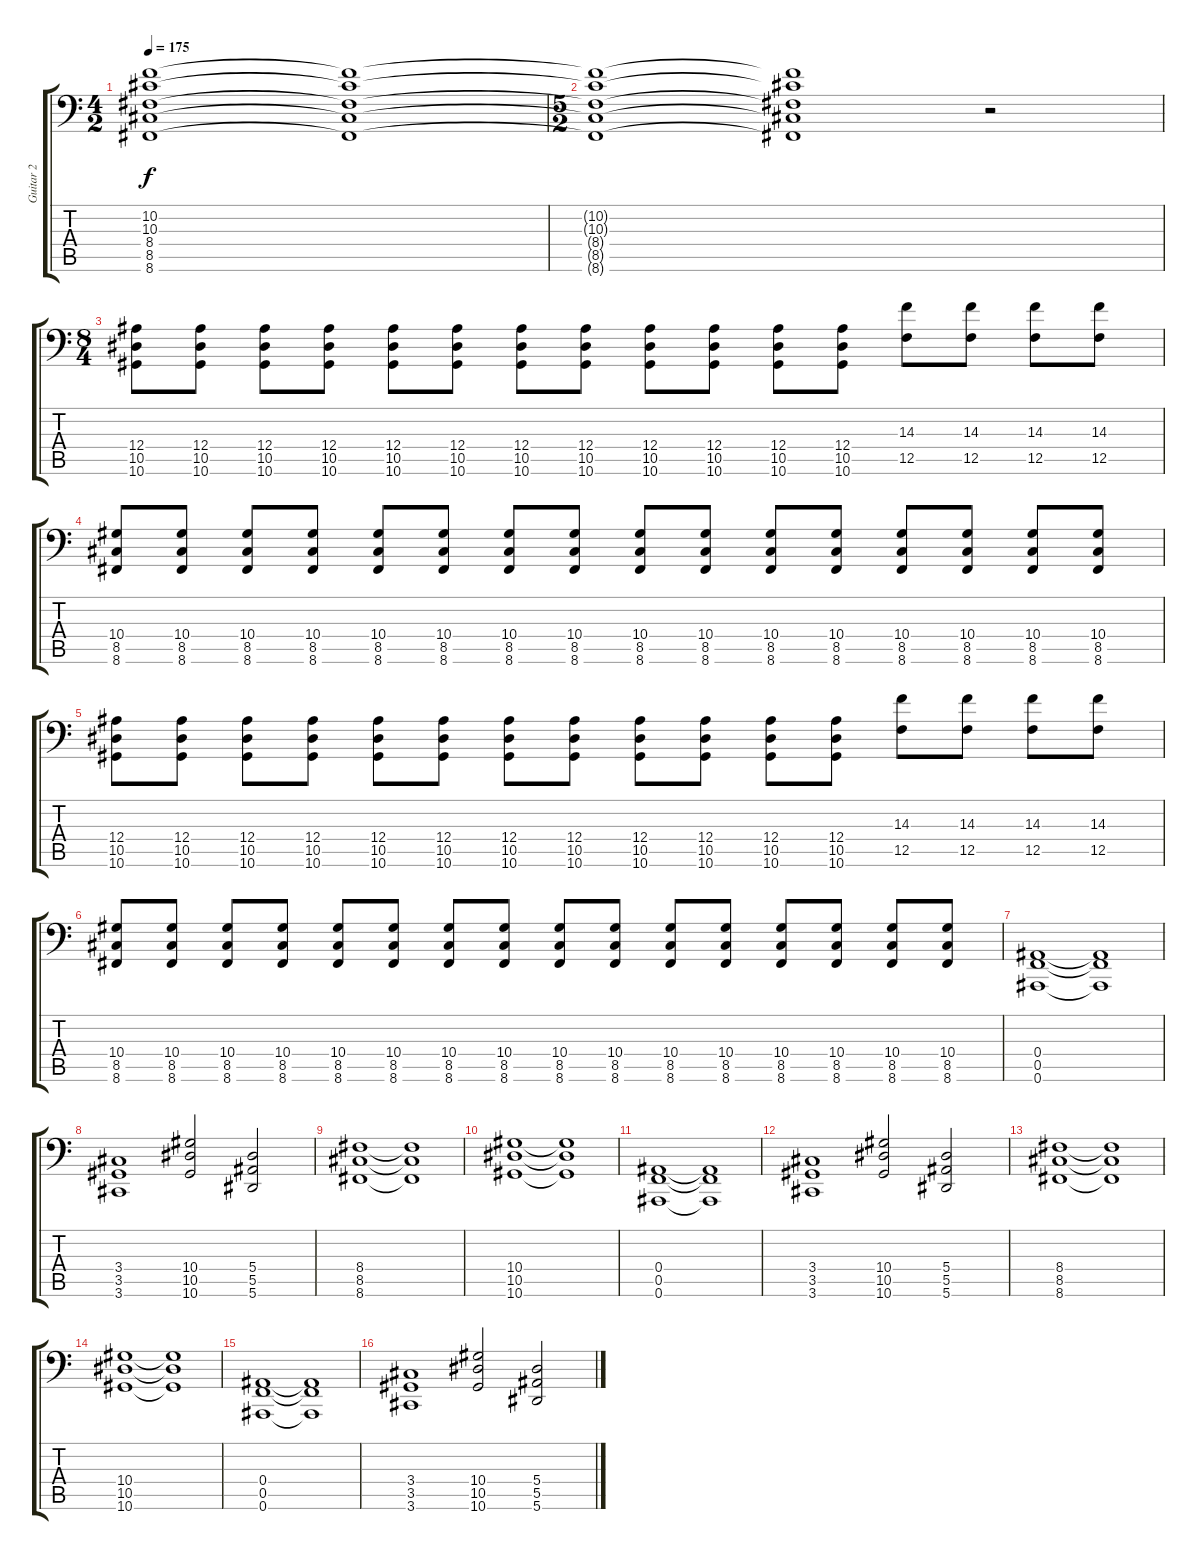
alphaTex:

\track ("Guitar 2" "Guitar 2") {instrument brightacousticpiano}
\staff {score tabs}
\tuning (C4 G3 Eb3 Bb2 F2 Bb1) {hide}
\ts (4 2)
\tempo 175
\clef f4
\ks c
(10.2 10.3 8.4 8.5 8.6).1{dy f} (10.2{t} 10.3{t} 8.4{t} 8.5{t} 8.6{t}).1 |
\ts (5 2)
(10.2{t} 10.3{t} 8.4{t} 8.5{t} 8.6{t}).1 (10.2{t} 10.3{t} 8.4{t} 8.5{t} 8.6{t}).1 r.2 |
\ts (8 4)
(12.4 10.5 10.6).8 (12.4 10.5 10.6).8 (12.4 10.5 10.6).8 (12.4 10.5 10.6).8 (12.4 10.5 10.6).8 (12.4 10.5 10.6).8 (12.4 10.5 10.6).8 (12.4 10.5 10.6).8 (12.4 10.5 10.6).8 (12.4 10.5 10.6).8 (12.4 10.5 10.6).8 (12.4 10.5 10.6).8 (14.3 12.5).8 (14.3 12.5).8 (14.3 12.5).8 (14.3 12.5).8 |
(10.4 8.5 8.6).8 (10.4 8.5 8.6).8 (10.4 8.5 8.6).8 (10.4 8.5 8.6).8 (10.4 8.5 8.6).8 (10.4 8.5 8.6).8 (10.4 8.5 8.6).8 (10.4 8.5 8.6).8 (10.4 8.5 8.6).8 (10.4 8.5 8.6).8 (10.4 8.5 8.6).8 (10.4 8.5 8.6).8 (10.4 8.5 8.6).8 (10.4 8.5 8.6).8 (10.4 8.5 8.6).8 (10.4 8.5 8.6).8 |
(12.4 10.5 10.6).8 (12.4 10.5 10.6).8 (12.4 10.5 10.6).8 (12.4 10.5 10.6).8 (12.4 10.5 10.6).8 (12.4 10.5 10.6).8 (12.4 10.5 10.6).8 (12.4 10.5 10.6).8 (12.4 10.5 10.6).8 (12.4 10.5 10.6).8 (12.4 10.5 10.6).8 (12.4 10.5 10.6).8 (14.3 12.5).8 (14.3 12.5).8 (14.3 12.5).8 (14.3 12.5).8 |
(10.4 8.5 8.6).8 (10.4 8.5 8.6).8 (10.4 8.5 8.6).8 (10.4 8.5 8.6).8 (10.4 8.5 8.6).8 (10.4 8.5 8.6).8 (10.4 8.5 8.6).8 (10.4 8.5 8.6).8 (10.4 8.5 8.6).8 (10.4 8.5 8.6).8 (10.4 8.5 8.6).8 (10.4 8.5 8.6).8 (10.4 8.5 8.6).8 (10.4 8.5 8.6).8 (10.4 8.5 8.6).8 (10.4 8.5 8.6).8 |
\section ("" "")
(0.4 0.5 0.6).1 (0.4{t} 0.5{t} 0.6{t}).1 |
(3.4 3.5 3.6).1 (10.4 10.5 10.6).2 (5.4 5.5 5.6).2 |
(8.4 8.5 8.6).1 (8.4{t} 8.5{t} 8.6{t}).1 |
(10.4 10.5 10.6).1 (10.4{t} 10.5{t} 10.6{t}).1 |
\section ("" "")
(0.4 0.5 0.6).1 (0.4{t} 0.5{t} 0.6{t}).1 |
(3.4 3.5 3.6).1 (10.4 10.5 10.6).2 (5.4 5.5 5.6).2 |
(8.4 8.5 8.6).1 (8.4{t} 8.5{t} 8.6{t}).1 |
(10.4 10.5 10.6).1 (10.4{t} 10.5{t} 10.6{t}).1 |
(0.4 0.5 0.6).1 (0.4{t} 0.5{t} 0.6{t}).1 |
(3.4 3.5 3.6).1 (10.4 10.5 10.6).2 (5.4 5.5 5.6).2
